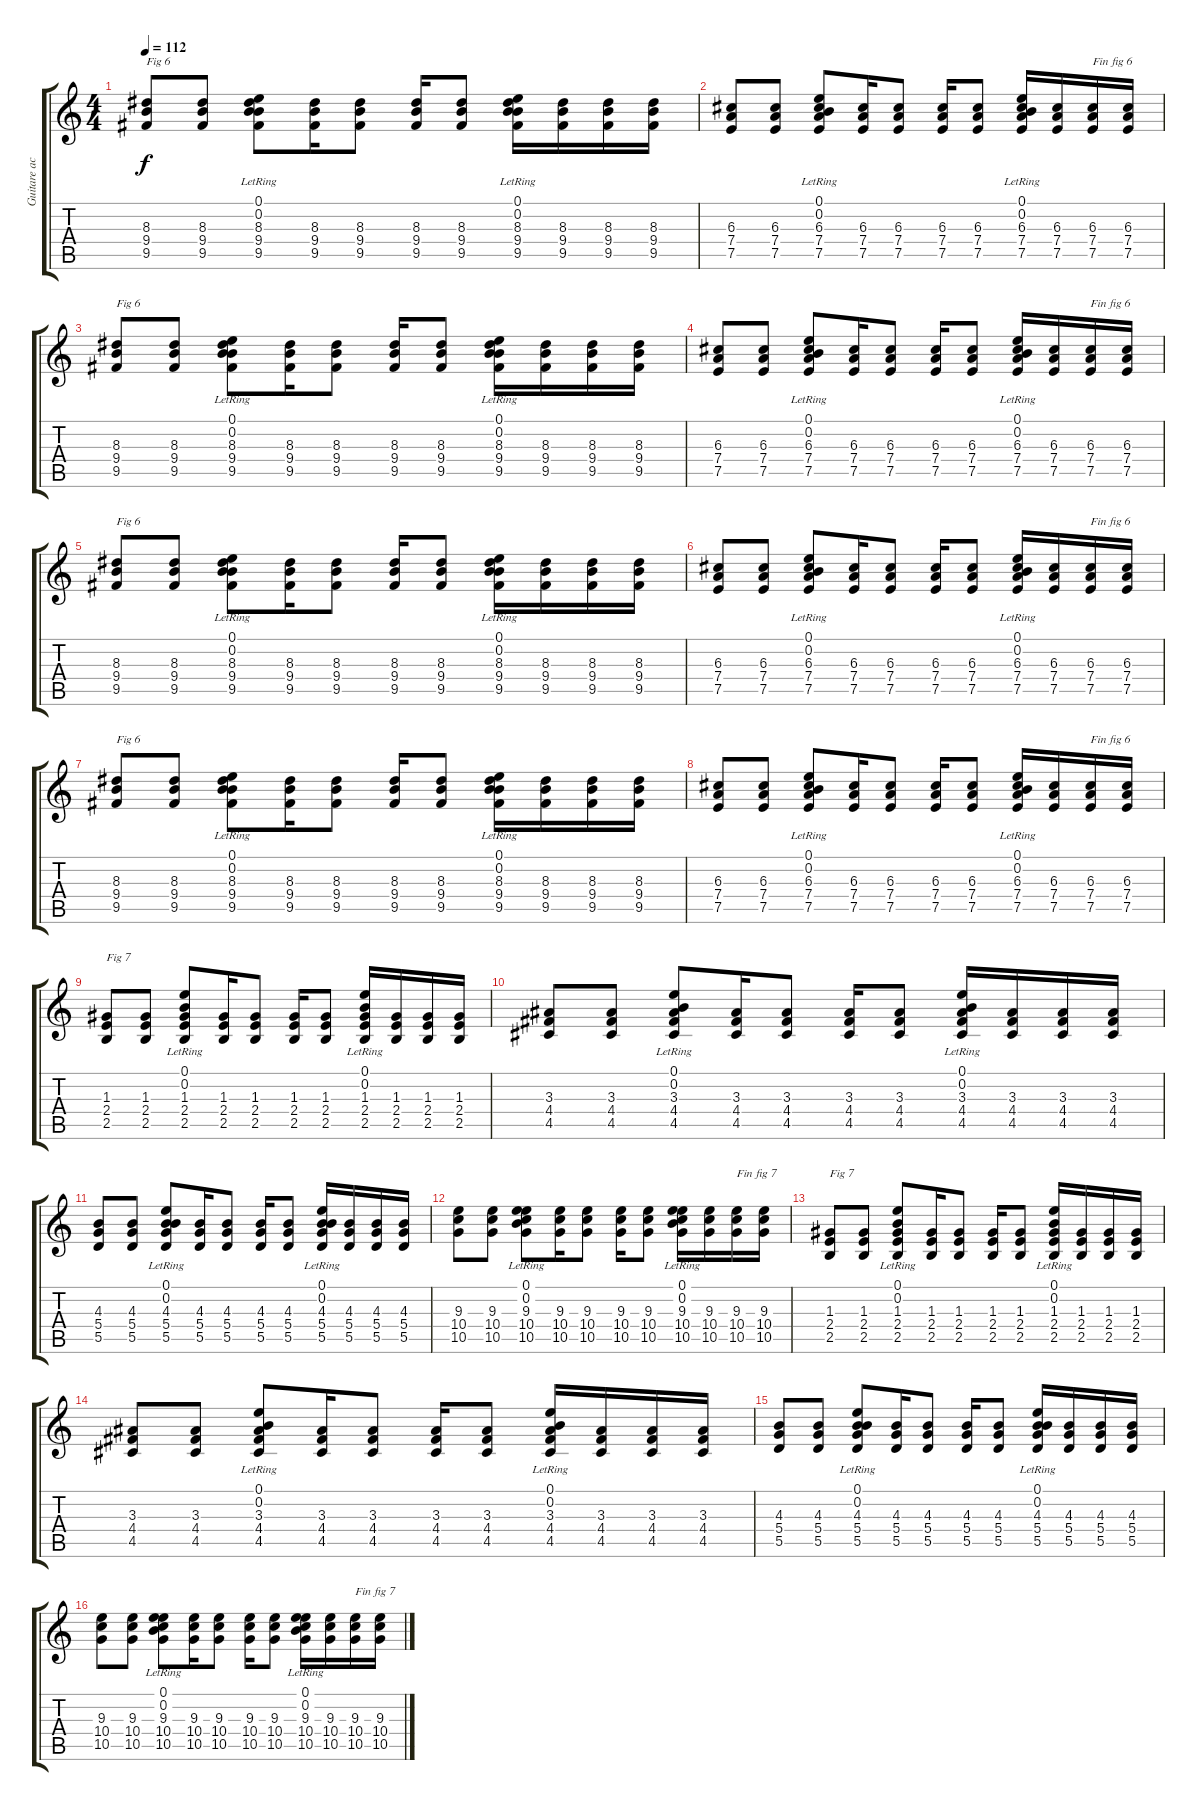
\track ("Guitare acou 3 " "Guitare ac") {instrument acousticguitarsteel}
\staff {score tabs}
\tuning (E4 B3 G3 D3 A2 E2) {hide}
\ts (4 4)
\tempo 112
\clef g2
\ks c
(8.3 9.4 9.5).8{txt "Fig 6" dy f} (8.3 9.4 9.5).8 (0.1{lr} 0.2{lr} 8.3 9.4 9.5).8 (8.3 9.4 9.5).16 (8.3 9.4 9.5).8 (8.3 9.4 9.5).16 (8.3 9.4 9.5).8 (0.1{lr} 0.2{lr} 8.3 9.4 9.5).16 (8.3 9.4 9.5).16 (8.3 9.4 9.5).16 (8.3 9.4 9.5).16 |
(6.3 7.4 7.5).8 (6.3 7.4 7.5).8 (0.1{lr} 0.2{lr} 6.3 7.4 7.5).8 (6.3 7.4 7.5).16 (6.3 7.4 7.5).8 (6.3 7.4 7.5).16 (6.3 7.4 7.5).8 (0.1{lr} 0.2{lr} 6.3 7.4 7.5).16 (6.3 7.4 7.5).16 (6.3 7.4 7.5).16{txt "Fin fig 6"} (6.3 7.4 7.5).16 |
(8.3 9.4 9.5).8{txt "Fig 6"} (8.3 9.4 9.5).8 (0.1{lr} 0.2{lr} 8.3 9.4 9.5).8 (8.3 9.4 9.5).16 (8.3 9.4 9.5).8 (8.3 9.4 9.5).16 (8.3 9.4 9.5).8 (0.1{lr} 0.2{lr} 8.3 9.4 9.5).16 (8.3 9.4 9.5).16 (8.3 9.4 9.5).16 (8.3 9.4 9.5).16 |
(6.3 7.4 7.5).8 (6.3 7.4 7.5).8 (0.1{lr} 0.2{lr} 6.3 7.4 7.5).8 (6.3 7.4 7.5).16 (6.3 7.4 7.5).8 (6.3 7.4 7.5).16 (6.3 7.4 7.5).8 (0.1{lr} 0.2{lr} 6.3 7.4 7.5).16 (6.3 7.4 7.5).16 (6.3 7.4 7.5).16{txt "Fin fig 6"} (6.3 7.4 7.5).16 |
(8.3 9.4 9.5).8{txt "Fig 6"} (8.3 9.4 9.5).8 (0.1{lr} 0.2{lr} 8.3 9.4 9.5).8 (8.3 9.4 9.5).16 (8.3 9.4 9.5).8 (8.3 9.4 9.5).16 (8.3 9.4 9.5).8 (0.1{lr} 0.2{lr} 8.3 9.4 9.5).16 (8.3 9.4 9.5).16 (8.3 9.4 9.5).16 (8.3 9.4 9.5).16 |
(6.3 7.4 7.5).8 (6.3 7.4 7.5).8 (0.1{lr} 0.2{lr} 6.3 7.4 7.5).8 (6.3 7.4 7.5).16 (6.3 7.4 7.5).8 (6.3 7.4 7.5).16 (6.3 7.4 7.5).8 (0.1{lr} 0.2{lr} 6.3 7.4 7.5).16 (6.3 7.4 7.5).16 (6.3 7.4 7.5).16{txt "Fin fig 6"} (6.3 7.4 7.5).16 |
(8.3 9.4 9.5).8{txt "Fig 6"} (8.3 9.4 9.5).8 (0.1{lr} 0.2{lr} 8.3 9.4 9.5).8 (8.3 9.4 9.5).16 (8.3 9.4 9.5).8 (8.3 9.4 9.5).16 (8.3 9.4 9.5).8 (0.1{lr} 0.2{lr} 8.3 9.4 9.5).16 (8.3 9.4 9.5).16 (8.3 9.4 9.5).16 (8.3 9.4 9.5).16 |
(6.3 7.4 7.5).8 (6.3 7.4 7.5).8 (0.1{lr} 0.2{lr} 6.3 7.4 7.5).8 (6.3 7.4 7.5).16 (6.3 7.4 7.5).8 (6.3 7.4 7.5).16 (6.3 7.4 7.5).8 (0.1{lr} 0.2{lr} 6.3 7.4 7.5).16 (6.3 7.4 7.5).16 (6.3 7.4 7.5).16{txt "Fin fig 6"} (6.3 7.4 7.5).16 |
(1.3 2.4 2.5).8{txt "Fig 7"} (1.3 2.4 2.5).8 (0.1{lr} 0.2{lr} 1.3 2.4 2.5).8 (1.3 2.4 2.5).16 (1.3 2.4 2.5).8 (1.3 2.4 2.5).16 (1.3 2.4 2.5).8 (0.1{lr} 0.2{lr} 1.3 2.4 2.5).16 (1.3 2.4 2.5).16 (1.3 2.4 2.5).16 (1.3 2.4 2.5).16 |
(3.3 4.4 4.5).8 (3.3 4.4 4.5).8 (0.1{lr} 0.2{lr} 3.3 4.4 4.5).8 (3.3 4.4 4.5).16 (3.3 4.4 4.5).8 (3.3 4.4 4.5).16 (3.3 4.4 4.5).8 (0.1{lr} 0.2{lr} 3.3 4.4 4.5).16 (3.3 4.4 4.5).16 (3.3 4.4 4.5).16 (3.3 4.4 4.5).16 |
(4.3 5.4 5.5).8 (4.3 5.4 5.5).8 (0.1{lr} 0.2{lr} 4.3 5.4 5.5).8 (4.3 5.4 5.5).16 (4.3 5.4 5.5).8 (4.3 5.4 5.5).16 (4.3 5.4 5.5).8 (0.1{lr} 0.2{lr} 4.3 5.4 5.5).16 (4.3 5.4 5.5).16 (4.3 5.4 5.5).16 (4.3 5.4 5.5).16 |
(9.3 10.4 10.5).8 (9.3 10.4 10.5).8 (0.1{lr} 0.2{lr} 9.3 10.4 10.5).8 (9.3 10.4 10.5).16 (9.3 10.4 10.5).8 (9.3 10.4 10.5).16 (9.3 10.4 10.5).8 (0.1{lr} 0.2{lr} 9.3 10.4 10.5).16 (9.3 10.4 10.5).16 (9.3 10.4 10.5).16{txt "Fin fig 7"} (9.3 10.4 10.5).16 |
(1.3 2.4 2.5).8{txt "Fig 7"} (1.3 2.4 2.5).8 (0.1{lr} 0.2{lr} 1.3 2.4 2.5).8 (1.3 2.4 2.5).16 (1.3 2.4 2.5).8 (1.3 2.4 2.5).16 (1.3 2.4 2.5).8 (0.1{lr} 0.2{lr} 1.3 2.4 2.5).16 (1.3 2.4 2.5).16 (1.3 2.4 2.5).16 (1.3 2.4 2.5).16 |
(3.3 4.4 4.5).8 (3.3 4.4 4.5).8 (0.1{lr} 0.2{lr} 3.3 4.4 4.5).8 (3.3 4.4 4.5).16 (3.3 4.4 4.5).8 (3.3 4.4 4.5).16 (3.3 4.4 4.5).8 (0.1{lr} 0.2{lr} 3.3 4.4 4.5).16 (3.3 4.4 4.5).16 (3.3 4.4 4.5).16 (3.3 4.4 4.5).16 |
(4.3 5.4 5.5).8 (4.3 5.4 5.5).8 (0.1{lr} 0.2{lr} 4.3 5.4 5.5).8 (4.3 5.4 5.5).16 (4.3 5.4 5.5).8 (4.3 5.4 5.5).16 (4.3 5.4 5.5).8 (0.1{lr} 0.2{lr} 4.3 5.4 5.5).16 (4.3 5.4 5.5).16 (4.3 5.4 5.5).16 (4.3 5.4 5.5).16 |
(9.3 10.4 10.5).8 (9.3 10.4 10.5).8 (0.1{lr} 0.2{lr} 9.3 10.4 10.5).8 (9.3 10.4 10.5).16 (9.3 10.4 10.5).8 (9.3 10.4 10.5).16 (9.3 10.4 10.5).8 (0.1{lr} 0.2{lr} 9.3 10.4 10.5).16 (9.3 10.4 10.5).16 (9.3 10.4 10.5).16{txt "Fin fig 7"} (9.3 10.4 10.5).16
